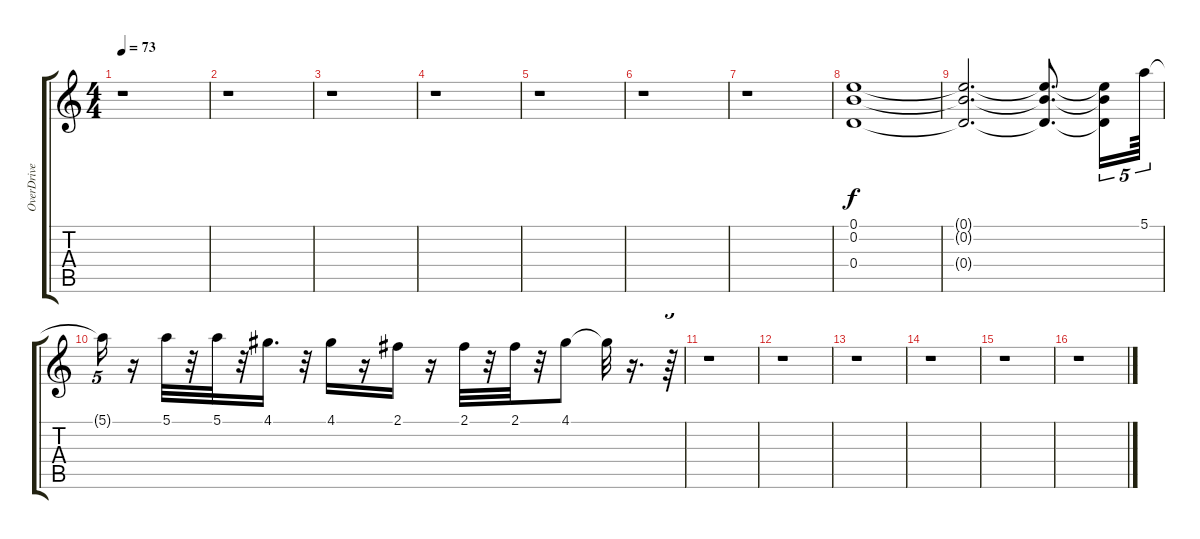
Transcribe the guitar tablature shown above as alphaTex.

\track ("OverDrive GT" "OverDrive ") {instrument overdrivenguitar}
\staff {score tabs}
\tuning (E4 B3 G3 D3 A2 E2) {hide}
\ts (4 4)
\tempo 73
\clef g2
\ks c
r.1{dy f} |
r.1 |
r.1 |
r.1 |
r.1 |
r.1 |
r.1 |
(0.1 0.2 0.4).1 |
(0.1{t} 0.2{t} 0.4{t}).2{d} (0.1{t} 0.2{t} 0.4{t}).8{d} (0.1{t} 0.2{t} 0.4{t}).16{tu (5 4)} 5.1.64{tu (5 4) volume 12} |
5.1{t}.16{tu (5 4)} r.16 5.1.32 r.32 5.1.32 r.32 4.1.16{d} r.32 4.1.16 r.16 2.1.16 r.16 2.1.32 r.32 2.1.32 r.32 4.1.8 4.1{t}.32 r.16{d} r.64{tu (5 4)} |
r.1 |
r.1 |
r.1 |
r.1 |
r.1 |
r.1
